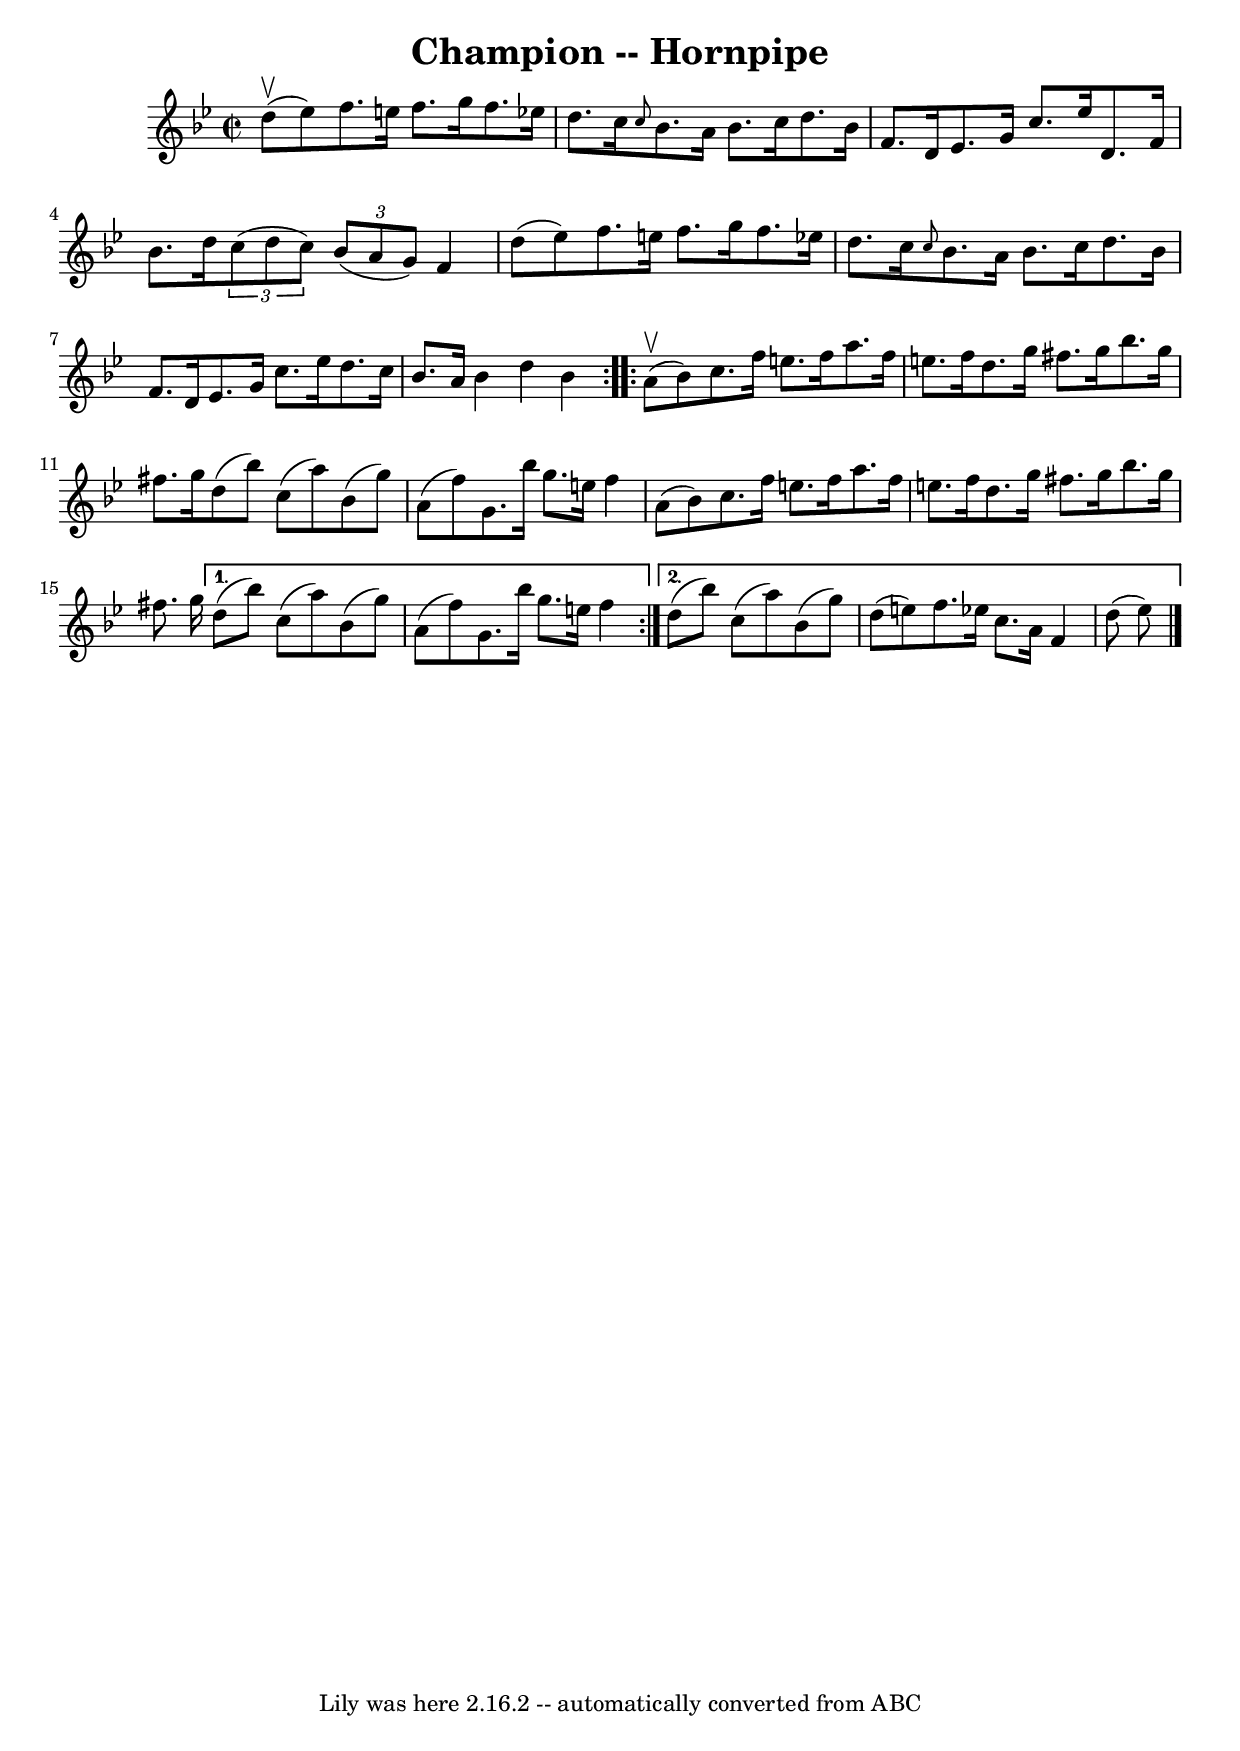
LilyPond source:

\version "2.16.2"
\include "Mammoth.ily"
\header {
  %% book = "Cole's 1000 Fiddle Tunes"
  crossRefNumber = "1"
  footnotes = ""
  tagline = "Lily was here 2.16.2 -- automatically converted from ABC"
  title = "Champion -- Hornpipe"

}
voicedefault =  {



  \repeat volta 2 {

    \override Staff.TimeSignature #'style = #'C
    \time 2/2 
    \key bes \major d''8 (^\upbow ees''8) |
    f''8.    
    e''16 f''8. g''16 f''8. ees''!16 d''8. c''16  |
    
    \grace { c''8  
	   } bes'8. a'16 bes'8. c''16 d''8. bes'16    
    f'8. d'16  |
    ees'8. g'16 c''8. ees''16 d'8. f'16   
    bes'8. d''16  |
    \times 2/3 { c''8 (d''8 c''8) 
	       }   
    \times 2/3 { bes'8 (a'8 g'8) 
	       } f'4 d''8 (ees''8) |
    
    f''8. e''16 f''8. g''16 f''8. ees''!16 d''8. c''16   |
    \grace { c''8  
	   } bes'8. a'16 bes'8. c''16 d''8.    
    bes'16 f'8. d'16  |
    ees'8. g'16 c''8. ees''16    
    d''8. c''16 bes'8. a'16  |
    bes'4 d''4 bes'4  
  }     

  \repeat volta 2 {
    a'8 (^\upbow bes'8) |
    c''8. f''16    
    e''8. f''16 a''8. f''16 e''8. f''16  |
    d''8. g''16   
    fis''8. g''16 bes''8. g''16 fis''8. g''16  |
    d''8 (
    bes''8) c''8 (a''8) bes'8 (g''8) a'8 (f''8) |
    
    g'8. bes''16 g''8. e''16 f''4 a'8 (bes'8) |
    
    c''8. f''16 e''8. f''16 a''8. f''16 e''8. f''16  |
    
    d''8. g''16 fis''8. g''16 bes''8. g''16 fis''8. g''16   |
    
  } \alternative{{ d''8 (bes''8) c''8 (a''8) bes'8 
		   (g''8) a'8 (f''8) |
		   g'8. bes''16 g''8. e''16    
		   f''4  
		 } { d''8 (bes''8) c''8 (a''8) bes'8 (g''8) d''8 
		     (e''8) |
		     f''8. ees''!16 c''8. a'16 f'4 d''8 (
		     ees''8) \bar "|."   
		   }
	       }

}

\score{
  <<

    \context Staff="default"
    {
      \voicedefault 
      
    }

  >>
  \layout {
    
  }
  \midi {
  }

}
